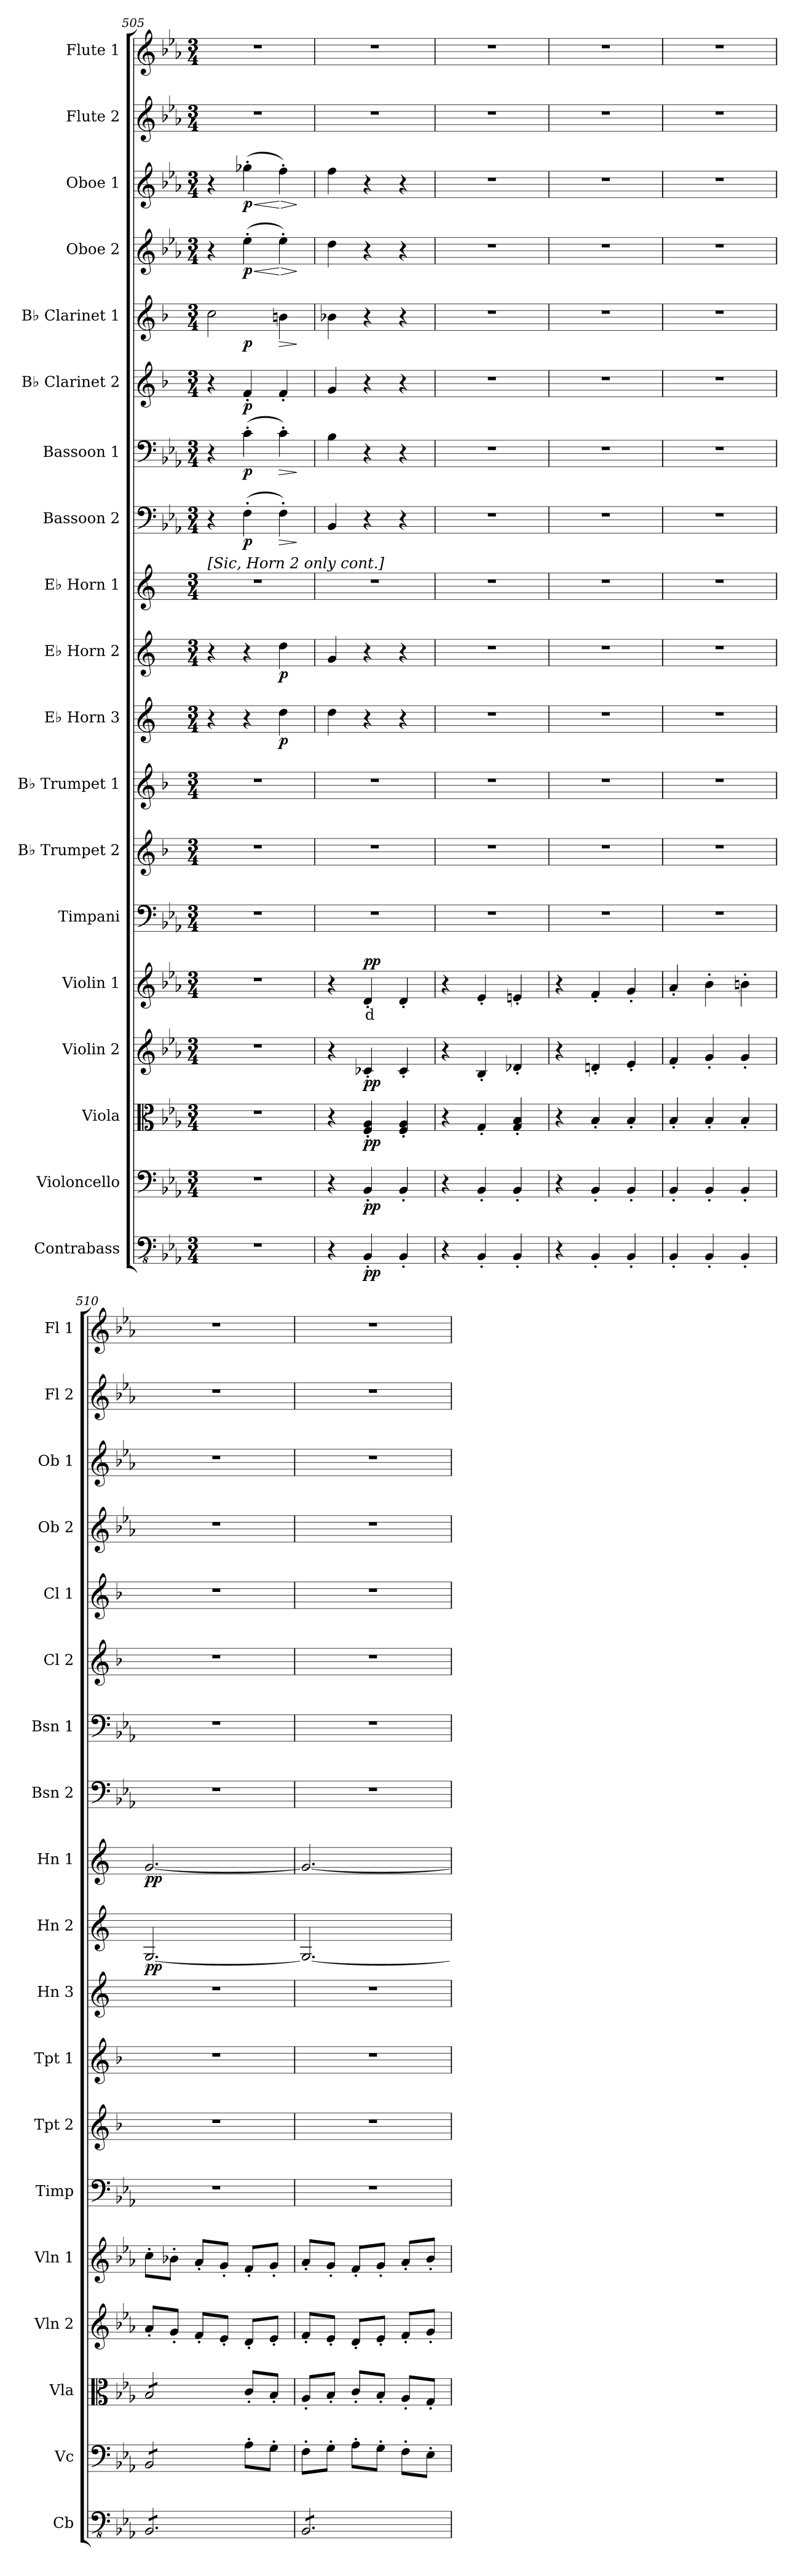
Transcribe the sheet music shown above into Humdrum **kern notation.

**kern	**dynam	**kern	**dynam	**kern	**dynam	**kern	**dynam	**kern	**text	**dynam	**kern	**kern	**kern	**kern	**dynam	**kern	**dynam	**kern	**dynam	**kern	**dynam	**kern	**dynam	**kern	**dynam	**kern	**dynam	**kern	**dynam	**kern	**dynam	**kern	**kern
*part19	*part19	*part18	*part18	*part17	*part17	*part16	*part16	*part15	*part15	*part15	*part14	*part13	*part12	*part11	*part11	*part10	*part10	*part9	*part9	*part8	*part8	*part7	*part7	*part6	*part6	*part5	*part5	*part4	*part4	*part3	*part3	*part2	*part1
*staff19	*staff19	*staff18	*staff18	*staff17	*staff17	*staff16	*staff16	*staff15	*staff15	*staff15	*staff14	*staff13	*staff12	*staff11	*staff11	*staff10	*staff10	*staff9	*staff9	*staff8	*staff8	*staff7	*staff7	*staff6	*staff6	*staff5	*staff5	*staff4	*staff4	*staff3	*staff3	*staff2	*staff1
*I"Contrabass	*	*I"Violoncello	*	*I"Viola	*	*I"Violin 2	*	*I"Violin 1	*	*	*I"Timpani	*I"B♭ Trumpet 2	*I"B♭ Trumpet 1	*I"E♭ Horn 3	*	*I"E♭ Horn 2	*	*I"E♭ Horn 1	*	*I"Bassoon 2	*	*I"Bassoon 1	*	*I"B♭ Clarinet 2	*	*I"B♭ Clarinet 1	*	*I"Oboe 2	*	*I"Oboe 1	*	*I"Flute 2	*I"Flute 1
*I'Cb	*	*I'Vc	*	*I'Vla	*	*I'Vln 2	*	*I'Vln 1	*	*	*I'Timp	*I'Tpt 2	*I'Tpt 1	*I'Hn 3	*	*I'Hn 2	*	*I'Hn 1	*	*I'Bsn 2	*	*I'Bsn 1	*	*I'Cl 2	*	*I'Cl 1	*	*I'Ob 2	*	*I'Ob 1	*	*I'Fl 2	*I'Fl 1
*clefFv4	*	*clefF4	*	*clefC3	*	*clefG2	*	*clefG2	*	*	*clefF4	*clefG2	*clefG2	*clefG2	*	*clefG2	*	*clefG2	*	*clefF4	*	*clefF4	*	*clefG2	*	*clefG2	*	*clefG2	*	*clefG2	*	*clefG2	*clefG2
*	*	*	*	*	*	*	*	*	*	*	*	*ITrd1c2	*ITrd1c2	*ITrd5c9	*	*ITrd5c9	*	*ITrd5c9	*	*	*	*	*	*ITrd1c2	*	*ITrd1c2	*	*	*	*	*	*	*
*k[b-e-a-]	*	*k[b-e-a-]	*	*k[b-e-a-]	*	*k[b-e-a-]	*	*k[b-e-a-]	*	*	*k[b-e-a-]	*k[b-e-a-]	*k[b-e-a-]	*k[b-e-a-]	*	*k[b-e-a-]	*	*k[b-e-a-]	*	*k[b-e-a-]	*	*k[b-e-a-]	*	*k[b-e-a-]	*	*k[b-e-a-]	*	*k[b-e-a-]	*	*k[b-e-a-]	*	*k[b-e-a-]	*k[b-e-a-]
*M3/4	*	*M3/4	*	*M3/4	*	*M3/4	*	*M3/4	*	*	*M3/4	*M3/4	*M3/4	*M3/4	*	*M3/4	*	*M3/4	*	*M3/4	*	*M3/4	*	*M3/4	*	*M3/4	*	*M3/4	*	*M3/4	*	*M3/4	*M3/4
=505	=505	=505	=505	=505	=505	=505	=505	=505	=505	=505	=505	=505	=505	=505	=505	=505	=505	=505	=505	=505	=505	=505	=505	=505	=505	=505	=505	=505	=505	=505	=505	=505	=505
*	*	*	*	*	*	*	*	*	*	*	*	*	*	*	*	*	*	*	*	*	*	*	*	*	*	*^	*	*	*	*	*	*	*
!	!	!	!	!	!	!	!	!	!	!	!	!	!	!	!	!	!	!LO:TX:a:t=[Sic, Horn 2 only cont.]	!	!	!	!	!	!	!	!	!	!	!	!	!	!	!	!
2.r	.	2.r	.	2.r	.	2.r	.	2.r	.	.	2.r	2.r	2.r	4r	.	4r	.	2.r	.	4r	.	4r	.	4r	.	2b-\	4ryy	.	4r	.	4r	.	2.r	2.r
!	!	!	!	!	!	!	!	!	!	!	!	!	!	!	!	!	!	!	!	!	!LO:DY:b	!	!LO:DY:b	!	!LO:DY:b	!	!	!LO:DY:b	!	!LO:HP:b	!	!LO:HP:b	!	!
!	!	!	!	!	!	!	!	!	!	!	!	!	!	!	!	!	!	!	!	!	!	!	!	!	!	!	!	!	!	!LO:DY:n=1:b	!	!LO:DY:n=1:b	!	!
.	.	.	.	.	.	.	.	.	.	.	.	.	.	4r	.	4r	.	.	.	(>4F'\	p	(>4c'\	p	4e-'/	p	.	2ryy	p	(>4ee-'\	< p	(>4gg-X'\	< p	.	.
!	!	!	!	!	!	!	!	!	!	!	!	!	!	!	!LO:DY:b	!	!LO:DY:b	!	!	!	!LO:HP:b	!	!LO:HP:b	!	!	!	!	!LO:HP:b	!	!LO:HP:n=1:b	!	!LO:HP:n=1:b	!	!
.	.	.	.	.	.	.	.	.	.	.	.	.	.	4f\	p	4f\	p	.	.	4F'\)	>	4c'\)	>	4e-'/	.	4an\	.	>	4ee-'\)	[ >	4ff'\)	[ >	.	.
.	.	.	.	.	.	.	.	.	.	.	.	.	.	.	.	.	.	.	.	.	]	.	]	.	.	.	.	]	.	]	.	]	.	.
*	*	*	*	*	*	*	*	*	*	*	*	*	*	*	*	*	*	*	*	*	*	*	*	*	*	*v	*v	*	*	*	*	*	*	*
=506	=506	=506	=506	=506	=506	=506	=506	=506	=506	=506	=506	=506	=506	=506	=506	=506	=506	=506	=506	=506	=506	=506	=506	=506	=506	=506	=506	=506	=506	=506	=506	=506	=506
4r	.	4r	.	4r	.	4r	.	4r	.	.	2.r	2.r	2.r	4f\	.	4B-/	.	2.r	.	4BB-/	.	4B-\	.	4f/	.	4a-X\	.	4dd\	.	4ff\	.	2.r	2.r
!	!LO:DY:b	!	!LO:DY:b	!	!LO:DY:b	!	!LO:DY:b	!	!LO:LY:b:color=#FF0000	!LO:DY:b	!	!	!	!	!	!	!	!	!	!	!	!	!	!	!	!	!	!	!	!	!	!	!
4BBB-'/	pp	4BB-'/	pp	4F/' 4A-/'	pp	4c-X'/	pp	4d'/	d	pp	.	.	.	4r	.	4r	.	.	.	4r	.	4r	.	4r	.	4r	.	4r	.	4r	.	.	.
4BBB-'/	.	4BB-'/	.	4F/' 4A-/'	.	4c-'/	.	4d'/	.	.	.	.	.	4r	.	4r	.	.	.	4r	.	4r	.	4r	.	4r	.	4r	.	4r	.	.	.
=507	=507	=507	=507	=507	=507	=507	=507	=507	=507	=507	=507	=507	=507	=507	=507	=507	=507	=507	=507	=507	=507	=507	=507	=507	=507	=507	=507	=507	=507	=507	=507	=507	=507
4r	.	4r	.	4r	.	4r	.	4r	.	.	2.r	2.r	2.r	2.r	.	2.r	.	2.r	.	2.r	.	2.r	.	2.r	.	2.r	.	2.r	.	2.r	.	2.r	2.r
4BBB-'/	.	4BB-'/	.	4G'/	.	4B-'/	.	4e-'/	.	.	.	.	.	.	.	.	.	.	.	.	.	.	.	.	.	.	.	.	.	.	.	.	.
4BBB-'/	.	4BB-'/	.	4G/' 4B-/'	.	4d-X'/	.	4en'/	.	.	.	.	.	.	.	.	.	.	.	.	.	.	.	.	.	.	.	.	.	.	.	.	.
=508	=508	=508	=508	=508	=508	=508	=508	=508	=508	=508	=508	=508	=508	=508	=508	=508	=508	=508	=508	=508	=508	=508	=508	=508	=508	=508	=508	=508	=508	=508	=508	=508	=508
4r	.	4r	.	4r	.	4r	.	4r	.	.	2.r	2.r	2.r	2.r	.	2.r	.	2.r	.	2.r	.	2.r	.	2.r	.	2.r	.	2.r	.	2.r	.	2.r	2.r
4BBB-'/	.	4BB-'/	.	4B-'/	.	4dn'/	.	4f'/	.	.	.	.	.	.	.	.	.	.	.	.	.	.	.	.	.	.	.	.	.	.	.	.	.
4BBB-'/	.	4BB-'/	.	4B-'/	.	4e-'/	.	4g'/	.	.	.	.	.	.	.	.	.	.	.	.	.	.	.	.	.	.	.	.	.	.	.	.	.
=509	=509	=509	=509	=509	=509	=509	=509	=509	=509	=509	=509	=509	=509	=509	=509	=509	=509	=509	=509	=509	=509	=509	=509	=509	=509	=509	=509	=509	=509	=509	=509	=509	=509
4BBB-'/	.	4BB-'/	.	4B-'/	.	4f'/	.	4a-'/	.	.	2.r	2.r	2.r	2.r	.	2.r	.	2.r	.	2.r	.	2.r	.	2.r	.	2.r	.	2.r	.	2.r	.	2.r	2.r
4BBB-'/	.	4BB-'/	.	4B-'/	.	4g'/	.	4b-'\	.	.	.	.	.	.	.	.	.	.	.	.	.	.	.	.	.	.	.	.	.	.	.	.	.
4BBB-'/	.	4BB-'/	.	4B-'/	.	4g'/	.	4bn'\	.	.	.	.	.	.	.	.	.	.	.	.	.	.	.	.	.	.	.	.	.	.	.	.	.
!!LO:PB:g=z
=510	=510	=510	=510	=510	=510	=510	=510	=510	=510	=510	=510	=510	=510	=510	=510	=510	=510	=510	=510	=510	=510	=510	=510	=510	=510	=510	=510	=510	=510	=510	=510	=510	=510
!	!	!	!	!	!	!	!	!	!	!	!	!	!	!	!	!	!LO:DY:b	!	!LO:DY:b	!	!	!	!	!	!	!	!	!	!	!	!	!	!
*tremolo	*	*	*	*	*	*	*	*	*	*	*	*	*	*	*	*	*	*	*	*	*	*	*	*	*	*	*	*	*	*	*	*	*
*	*	*tremolo	*	*	*	*	*	*	*	*	*	*	*	*	*	*	*	*	*	*	*	*	*	*	*	*	*	*	*	*	*	*	*
*	*	*	*	*tremolo	*	*	*	*	*	*	*	*	*	*	*	*	*	*	*	*	*	*	*	*	*	*	*	*	*	*	*	*	*
8BBB-/L	.	8BB-/L	.	8B-/L	.	8a-'/L	.	8cc'\L	.	.	2.r	2.r	2.r	2.r	.	[2.BB-/	pp	[2.B-/	pp	2.r	.	2.r	.	2.r	.	2.r	.	2.r	.	2.r	.	2.r	2.r
8BBB-/	.	8BB-/	.	8B-/	.	8g'/J	.	8b-X'\J	.	.	.	.	.	.	.	.	.	.	.	.	.	.	.	.	.	.	.	.	.	.	.	.	.
8BBB-/	.	8BB-/	.	8B-/	.	8f'/L	.	8a-'/L	.	.	.	.	.	.	.	.	.	.	.	.	.	.	.	.	.	.	.	.	.	.	.	.	.
8BBB-/	.	8BB-/J	.	8B-/J	.	8e-'/J	.	8g'/J	.	.	.	.	.	.	.	.	.	.	.	.	.	.	.	.	.	.	.	.	.	.	.	.	.
*	*	*	*	*Xtremolo	*	*	*	*	*	*	*	*	*	*	*	*	*	*	*	*	*	*	*	*	*	*	*	*	*	*	*	*	*
*	*	*Xtremolo	*	*	*	*	*	*	*	*	*	*	*	*	*	*	*	*	*	*	*	*	*	*	*	*	*	*	*	*	*	*	*
8BBB-/	.	8A-'\L	.	8c'/L	.	8d'/L	.	8f'/L	.	.	.	.	.	.	.	.	.	.	.	.	.	.	.	.	.	.	.	.	.	.	.	.	.
8BBB-/J	.	8G'\J	.	8B-'/J	.	8e-'/J	.	8g'/J	.	.	.	.	.	.	.	.	.	.	.	.	.	.	.	.	.	.	.	.	.	.	.	.	.
=511	=511	=511	=511	=511	=511	=511	=511	=511	=511	=511	=511	=511	=511	=511	=511	=511	=511	=511	=511	=511	=511	=511	=511	=511	=511	=511	=511	=511	=511	=511	=511	=511	=511
8BBB-/L	.	8F'\L	.	8A-'/L	.	8f'/L	.	8a-'/L	.	.	2.r	2.r	2.r	2.r	.	2.BB-/_	.	2.B-/_	.	2.r	.	2.r	.	2.r	.	2.r	.	2.r	.	2.r	.	2.r	2.r
8BBB-/	.	8G'\J	.	8B-'/J	.	8e-'/J	.	8g'/J	.	.	.	.	.	.	.	.	.	.	.	.	.	.	.	.	.	.	.	.	.	.	.	.	.
8BBB-/	.	8A-'\L	.	8c'/L	.	8d'/L	.	8f'/L	.	.	.	.	.	.	.	.	.	.	.	.	.	.	.	.	.	.	.	.	.	.	.	.	.
8BBB-/	.	8G'\J	.	8B-'/J	.	8e-'/J	.	8g'/J	.	.	.	.	.	.	.	.	.	.	.	.	.	.	.	.	.	.	.	.	.	.	.	.	.
8BBB-/	.	8F'\L	.	8A-'/L	.	8f'/L	.	8a-'/L	.	.	.	.	.	.	.	.	.	.	.	.	.	.	.	.	.	.	.	.	.	.	.	.	.
8BBB-/J	.	8E-'\J	.	8G'/J	.	8g'/J	.	8b-'/J	.	.	.	.	.	.	.	.	.	.	.	.	.	.	.	.	.	.	.	.	.	.	.	.	.
*Xtremolo	*	*	*	*	*	*	*	*	*	*	*	*	*	*	*	*	*	*	*	*	*	*	*	*	*	*	*	*	*	*	*	*	*
=	=	=	=	=	=	=	=	=	=	=	=	=	=	=	=	=	=	=	=	=	=	=	=	=	=	=	=	=	=	=	=	=	=
*-	*-	*-	*-	*-	*-	*-	*-	*-	*-	*-	*-	*-	*-	*-	*-	*-	*-	*-	*-	*-	*-	*-	*-	*-	*-	*-	*-	*-	*-	*-	*-	*-	*-
